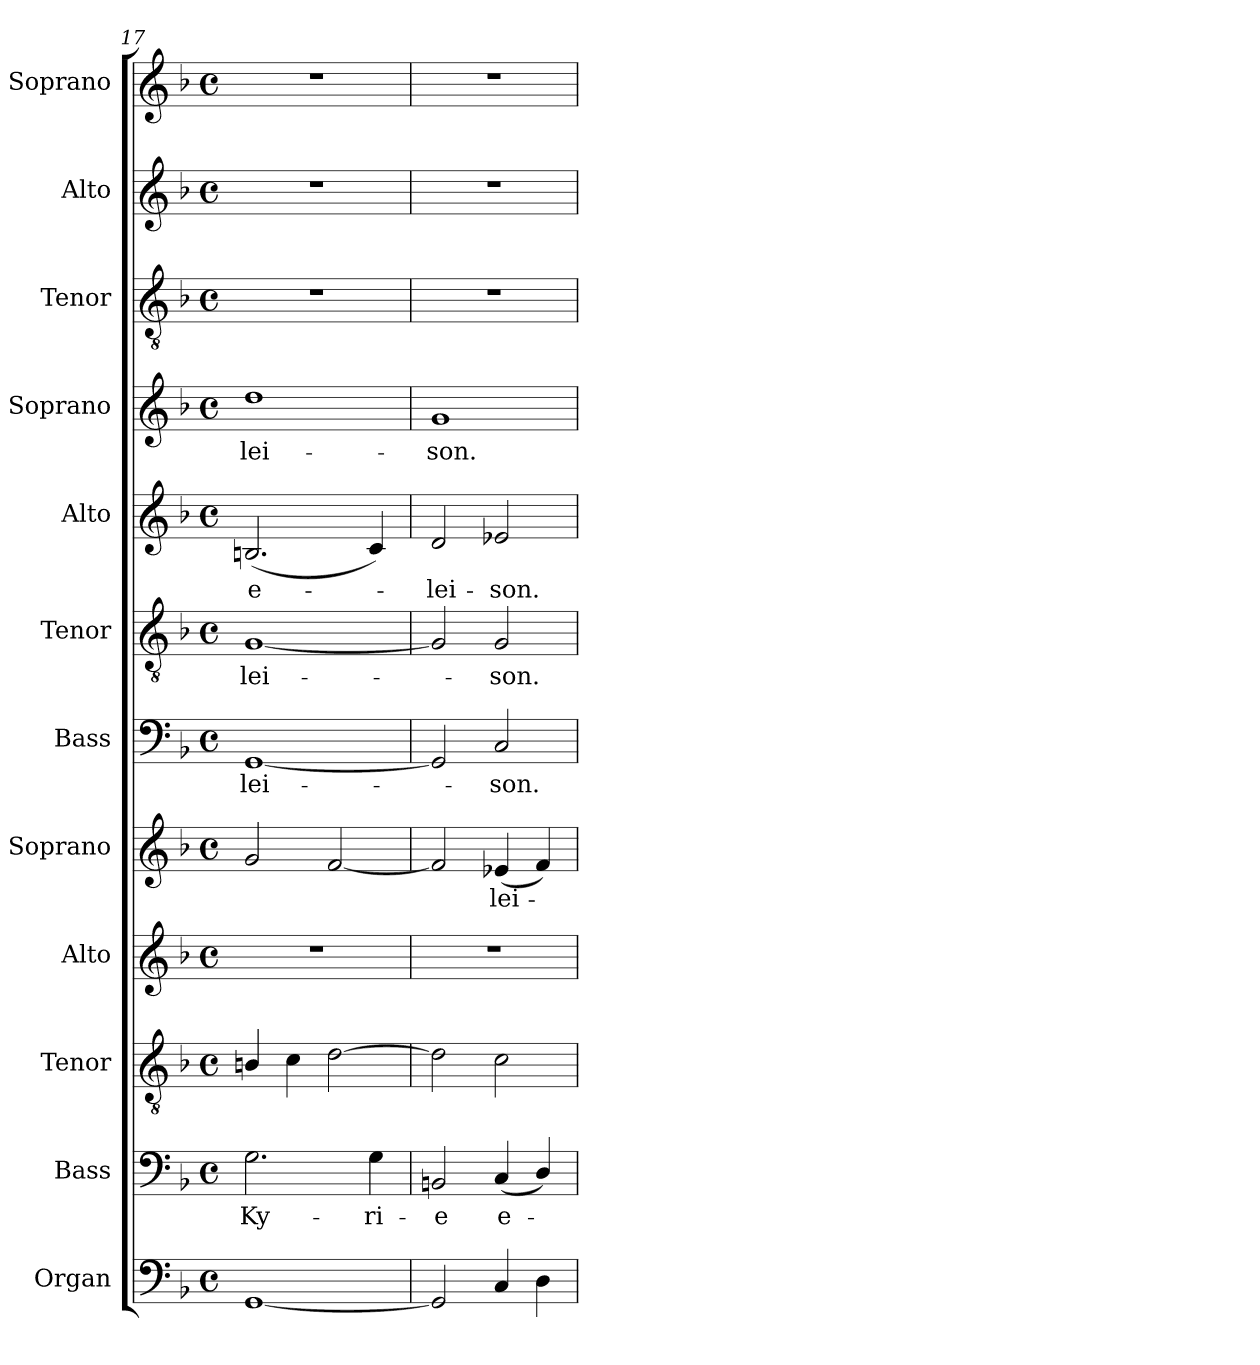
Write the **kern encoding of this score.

**kern	**kern	**text	**kern	**kern	**kern	**text	**kern	**text	**kern	**text	**kern	**text	**kern	**text	**kern	**kern	**kern
*part12	*part11	*part11	*part10	*part9	*part8	*part8	*part7	*part7	*part6	*part6	*part5	*part5	*part4	*part4	*part3	*part2	*part1
*staff12	*staff11	*staff11	*staff10	*staff9	*staff8	*staff8	*staff7	*staff7	*staff6	*staff6	*staff5	*staff5	*staff4	*staff4	*staff3	*staff2	*staff1
*I"Organ	*I"Bass	*	*I"Tenor	*I"Alto	*I"Soprano	*	*I"Bass	*	*I"Tenor	*	*I"Alto	*	*I"Soprano	*	*I"Tenor	*I"Alto	*I"Soprano
*I'Org.	*I'B.	*	*I'T.	*I'A.	*I'S.	*	*I'B.	*	*I'T.	*	*I'A.	*	*I'S.	*	*I'T.	*I'A.	*I'S.
*clefF4	*clefF4	*	*clefGv2	*clefG2	*clefG2	*	*clefF4	*	*clefGv2	*	*clefG2	*	*clefG2	*	*clefGv2	*clefG2	*clefG2
*	*	*	*ITrd7c12	*	*	*	*	*	*ITrd7c12	*	*	*	*	*	*ITrd7c12	*	*
*k[b-]	*k[b-]	*	*k[b-]	*k[b-]	*k[b-]	*	*k[b-]	*	*k[b-]	*	*k[b-]	*	*k[b-]	*	*k[b-]	*k[b-]	*k[b-]
*F:	*F:	*	*F:	*F:	*F:	*	*F:	*	*F:	*	*F:	*	*F:	*	*F:	*F:	*F:
*M4/4	*M4/4	*	*M4/4	*M4/4	*M4/4	*	*M4/4	*	*M4/4	*	*M4/4	*	*M4/4	*	*M4/4	*M4/4	*M4/4
*met(c)	*met(c)	*	*met(c)	*met(c)	*met(c)	*	*met(c)	*	*met(c)	*	*met(c)	*	*met(c)	*	*met(c)	*met(c)	*met(c)
=17	=17	=17	=17	=17	=17	=17	=17	=17	=17	=17	=17	=17	=17	=17	=17	=17	=17
!	!	!LO:LY:b:color=#000000	!	!	!	!	!	!	!	!	!	!	!	!	!	!	!
!	!	!	!	!	!	!	!	!LO:LY:b:color=#000000	!	!	!	!	!	!	!	!	!
!	!	!	!	!	!	!	!	!	!	!LO:LY:b:color=#000000	!	!	!	!	!	!	!
!	!	!	!	!	!	!	!	!	!	!	!	!LO:LY:b:color=#000000	!	!	!	!	!
!	!	!	!	!	!	!	!	!	!	!	!	!	!	!LO:LY:b:color=#000000	!	!	!
[<1GGi	2.Gi\	Ky-	4BBni/	1r	2gi/	.	[<1GGi	-lei-	[<1GGi	-lei-	(2.Bni/	e-	1ddi	-lei-	1r	1r	1r
.	.	.	4Ci\	.	.	.	.	.	.	.	.	.	.	.	.	.	.
.	.	.	[>2Di\	.	[<2fi/	.	.	.	.	.	.	.	.	.	.	.	.
!	!	!LO:LY:b:color=#000000	!	!	!	!	!	!	!	!	!	!	!	!	!	!	!
.	4Gi\	-ri-	.	.	.	.	.	.	.	.	4ci/)	.	.	.	.	.	.
=18	=18	=18	=18	=18	=18	=18	=18	=18	=18	=18	=18	=18	=18	=18	=18	=18	=18
!	!	!LO:LY:b:color=#000000	!	!	!	!	!	!	!	!	!	!	!	!	!	!	!
!	!	!	!	!	!	!	!	!	!	!	!	!LO:LY:b:color=#000000	!	!	!	!	!
!	!	!	!	!	!	!	!	!	!	!	!	!	!	!LO:LY:b:color=#000000	!	!	!
2GGi/]	2BBni/	-e	2Di\]	1r	2fi/]	.	2GGi/]	.	2GGi/]	.	2di/	-lei-	1gi	-son.	1r	1r	1r
!	!	!LO:LY:b:color=#000000	!	!	!	!	!	!	!	!	!	!	!	!	!	!	!
!	!	!	!	!	!	!LO:LY:b:color=#000000	!	!	!	!	!	!	!	!	!	!	!
!	!	!	!	!	!	!	!	!LO:LY:b:color=#000000	!	!	!	!	!	!	!	!	!
!	!	!	!	!	!	!	!	!	!	!LO:LY:b:color=#000000	!	!	!	!	!	!	!
!	!	!	!	!	!	!	!	!	!	!	!	!LO:LY:b:color=#000000	!	!	!	!	!
4Ci/	(4Ci/	e-	2Ci\	.	(4e-Xi/	-lei-	2Ci/	-son.	2GGi/	-son.	2e-Xi/	-son.	.	.	.	.	.
4Di\	4Di/)	.	.	.	4fi/)	.	.	.	.	.	.	.	.	.	.	.	.
=	=	=	=	=	=	=	=	=	=	=	=	=	=	=	=	=	=
*-	*-	*-	*-	*-	*-	*-	*-	*-	*-	*-	*-	*-	*-	*-	*-	*-	*-
